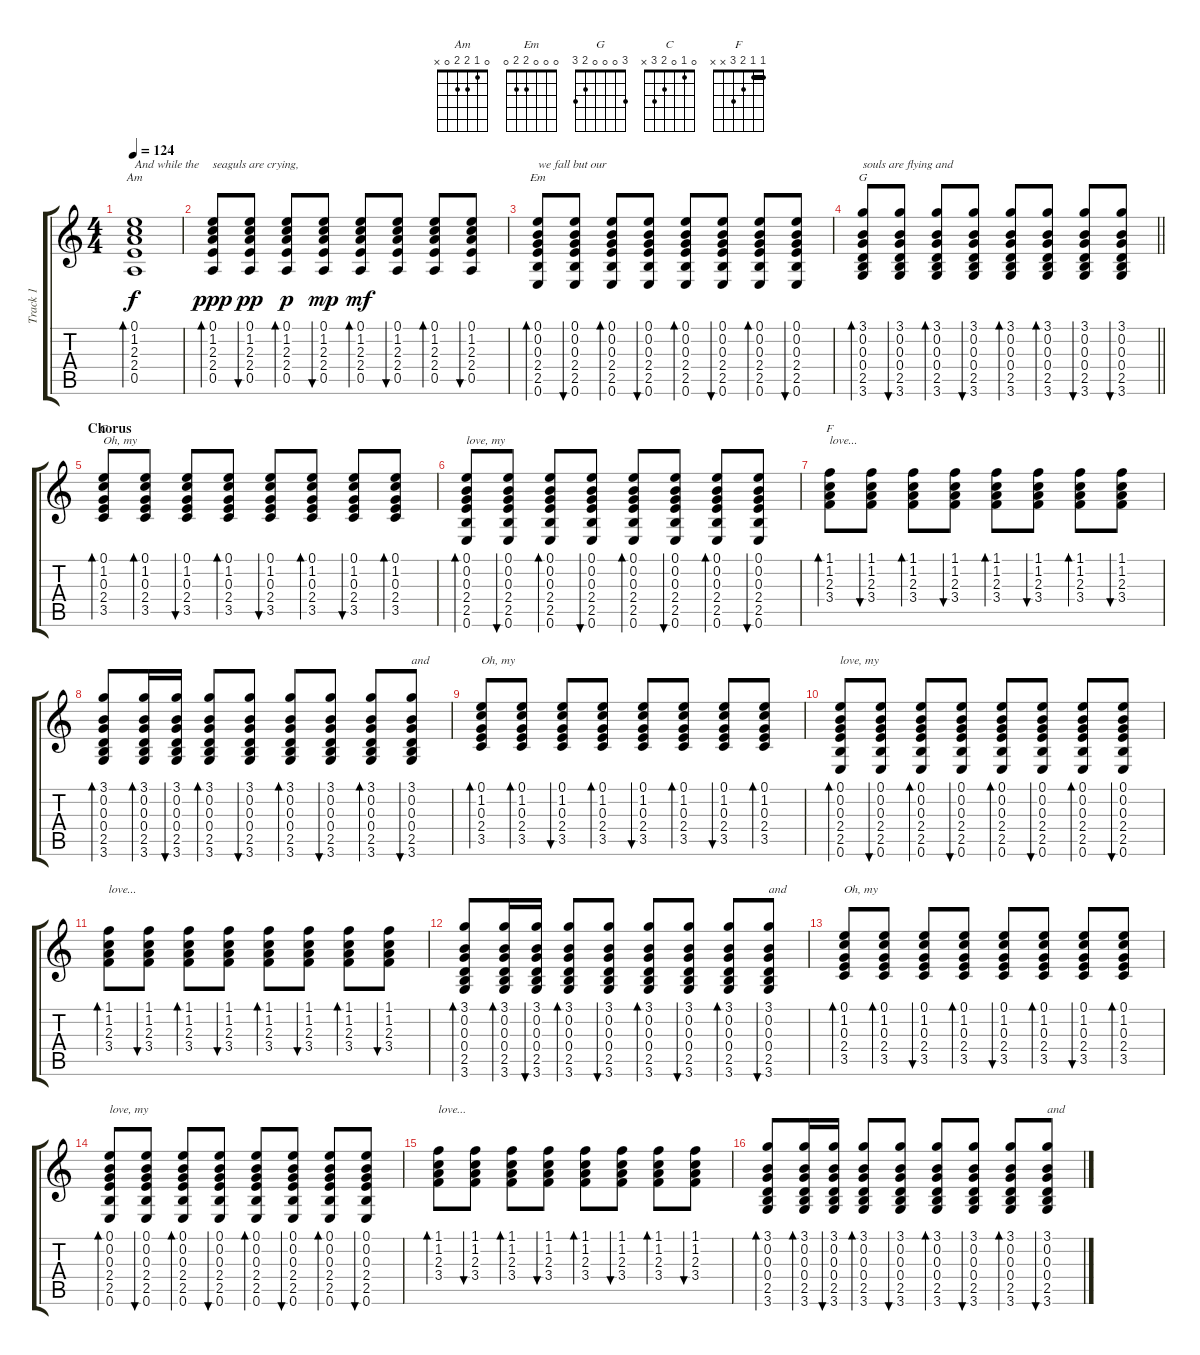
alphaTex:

\track ("Track 1" "Track 1") {instrument acousticguitarsteel}
\staff {score tabs}
\tuning (E4 B3 G3 D3 A2 E2) {hide}
\chord ("Am" 0 1 2 2 0 x)
\chord ("Em" 0 0 0 2 2 0)
\chord ("G" 3 0 0 0 2 3)
\chord ("C" 0 1 0 2 3 x)
\chord ("F" 1 1 2 3 x x) {barre 1}
\ts (4 4)
\tempo 124
\clef g2
\ks c
(0.1 1.2 2.3 2.4 0.5).1{bd 60 ch "Am" txt "And while the" dy f} |
(0.1 1.2 2.3 2.4 0.5).8{bd 60 txt "seaguls are crying," dy ppp} (0.1 1.2 2.3 2.4 0.5).8{bu 60 dy pp} (0.1 1.2 2.3 2.4 0.5).8{bd 60 dy p} (0.1 1.2 2.3 2.4 0.5).8{bu 60 dy mp} (0.1 1.2 2.3 2.4 0.5).8{bd 60 dy mf} (0.1 1.2 2.3 2.4 0.5).8{bu 60} (0.1 1.2 2.3 2.4 0.5).8{bd 60} (0.1 1.2 2.3 2.4 0.5).8{bu 60} |
(0.1 0.2 0.3 2.4 2.5 0.6).8{bd 60 ch "Em" txt "we fall but our"} (0.1 0.2 0.3 2.4 2.5 0.6).8{bu 60} (0.1 0.2 0.3 2.4 2.5 0.6).8{bd 60} (0.1 0.2 0.3 2.4 2.5 0.6).8{bu 60} (0.1 0.2 0.3 2.4 2.5 0.6).8{bd 60} (0.1 0.2 0.3 2.4 2.5 0.6).8{bu 60} (0.1 0.2 0.3 2.4 2.5 0.6).8{bd 60} (0.1 0.2 0.3 2.4 2.5 0.6).8{bu 60} |
\barLineRight lightlight
(3.1 0.2 0.3 0.4 2.5 3.6).8{bd 60 ch "G" txt "souls are flying and"} (3.1 0.2 0.3 0.4 2.5 3.6).8{bu 60} (3.1 0.2 0.3 0.4 2.5 3.6).8{bd 60} (3.1 0.2 0.3 0.4 2.5 3.6).8{bu 60} (3.1 0.2 0.3 0.4 2.5 3.6).8{bd 60} (3.1 0.2 0.3 0.4 2.5 3.6).8{bd 60} (3.1 0.2 0.3 0.4 2.5 3.6).8{bu 60} (3.1 0.2 0.3 0.4 2.5 3.6).8{bu 60} |
\section ("" "Chorus")
(0.1 1.2 0.3 2.4 3.5).8{bd 60 ch "C" txt "Oh, my"} (0.1 1.2 0.3 2.4 3.5).8{bd 60} (0.1 1.2 0.3 2.4 3.5).8{bu 60} (0.1 1.2 0.3 2.4 3.5).8{bd 60} (0.1 1.2 0.3 2.4 3.5).8{bu 60} (0.1 1.2 0.3 2.4 3.5).8{bd 60} (0.1 1.2 0.3 2.4 3.5).8{bu 60} (0.1 1.2 0.3 2.4 3.5).8{bd 60} |
(0.1 0.2 0.3 2.4 2.5 0.6).8{bd 60 txt "love, my"} (0.1 0.2 0.3 2.4 2.5 0.6).8{bu 60} (0.1 0.2 0.3 2.4 2.5 0.6).8{bd 60} (0.1 0.2 0.3 2.4 2.5 0.6).8{bu 60} (0.1 0.2 0.3 2.4 2.5 0.6).8{bd 60} (0.1 0.2 0.3 2.4 2.5 0.6).8{bu 60} (0.1 0.2 0.3 2.4 2.5 0.6).8{bd 60} (0.1 0.2 0.3 2.4 2.5 0.6).8{bu 60} |
(1.1 1.2 2.3 3.4).8{bd 60 ch "F" txt "love..."} (1.1 1.2 2.3 3.4).8{bu 60} (1.1 1.2 2.3 3.4).8{bd 60} (1.1 1.2 2.3 3.4).8{bu 60} (1.1 1.2 2.3 3.4).8{bd 60} (1.1 1.2 2.3 3.4).8{bu 60} (1.1 1.2 2.3 3.4).8{bd 60} (1.1 1.2 2.3 3.4).8{bu 60} |
(3.1 0.2 0.3 0.4 2.5 3.6).8{bd 60} (3.1 0.2 0.3 0.4 2.5 3.6).16{bd 60} (3.1 0.2 0.3 0.4 2.5 3.6).16{bu 60} (3.1 0.2 0.3 0.4 2.5 3.6).8{bd 60} (3.1 0.2 0.3 0.4 2.5 3.6).8{bu 60} (3.1 0.2 0.3 0.4 2.5 3.6).8{bd 60} (3.1 0.2 0.3 0.4 2.5 3.6).8{bu 60} (3.1 0.2 0.3 0.4 2.5 3.6).8{bd 60} (3.1 0.2 0.3 0.4 2.5 3.6).8{bu 60 txt "and"} |
(0.1 1.2 0.3 2.4 3.5).8{bd 60 txt "Oh, my"} (0.1 1.2 0.3 2.4 3.5).8{bd 60} (0.1 1.2 0.3 2.4 3.5).8{bu 60} (0.1 1.2 0.3 2.4 3.5).8{bd 60} (0.1 1.2 0.3 2.4 3.5).8{bu 60} (0.1 1.2 0.3 2.4 3.5).8{bd 60} (0.1 1.2 0.3 2.4 3.5).8{bu 60} (0.1 1.2 0.3 2.4 3.5).8{bd 60} |
(0.1 0.2 0.3 2.4 2.5 0.6).8{bd 60 txt "love, my"} (0.1 0.2 0.3 2.4 2.5 0.6).8{bu 60} (0.1 0.2 0.3 2.4 2.5 0.6).8{bd 60} (0.1 0.2 0.3 2.4 2.5 0.6).8{bu 60} (0.1 0.2 0.3 2.4 2.5 0.6).8{bd 60} (0.1 0.2 0.3 2.4 2.5 0.6).8{bu 60} (0.1 0.2 0.3 2.4 2.5 0.6).8{bd 60} (0.1 0.2 0.3 2.4 2.5 0.6).8{bu 60} |
(1.1 1.2 2.3 3.4).8{bd 60 txt "love..."} (1.1 1.2 2.3 3.4).8{bu 60} (1.1 1.2 2.3 3.4).8{bd 60} (1.1 1.2 2.3 3.4).8{bu 60} (1.1 1.2 2.3 3.4).8{bd 60} (1.1 1.2 2.3 3.4).8{bu 60} (1.1 1.2 2.3 3.4).8{bd 60} (1.1 1.2 2.3 3.4).8{bu 60} |
(3.1 0.2 0.3 0.4 2.5 3.6).8{bd 60} (3.1 0.2 0.3 0.4 2.5 3.6).16{bd 60} (3.1 0.2 0.3 0.4 2.5 3.6).16{bu 60} (3.1 0.2 0.3 0.4 2.5 3.6).8{bd 60} (3.1 0.2 0.3 0.4 2.5 3.6).8{bu 60} (3.1 0.2 0.3 0.4 2.5 3.6).8{bd 60} (3.1 0.2 0.3 0.4 2.5 3.6).8{bu 60} (3.1 0.2 0.3 0.4 2.5 3.6).8{bd 60} (3.1 0.2 0.3 0.4 2.5 3.6).8{bu 60 txt "and"} |
(0.1 1.2 0.3 2.4 3.5).8{bd 60 txt "Oh, my"} (0.1 1.2 0.3 2.4 3.5).8{bd 60} (0.1 1.2 0.3 2.4 3.5).8{bu 60} (0.1 1.2 0.3 2.4 3.5).8{bd 60} (0.1 1.2 0.3 2.4 3.5).8{bu 60} (0.1 1.2 0.3 2.4 3.5).8{bd 60} (0.1 1.2 0.3 2.4 3.5).8{bu 60} (0.1 1.2 0.3 2.4 3.5).8{bd 60} |
(0.1 0.2 0.3 2.4 2.5 0.6).8{bd 60 txt "love, my"} (0.1 0.2 0.3 2.4 2.5 0.6).8{bu 60} (0.1 0.2 0.3 2.4 2.5 0.6).8{bd 60} (0.1 0.2 0.3 2.4 2.5 0.6).8{bu 60} (0.1 0.2 0.3 2.4 2.5 0.6).8{bd 60} (0.1 0.2 0.3 2.4 2.5 0.6).8{bu 60} (0.1 0.2 0.3 2.4 2.5 0.6).8{bd 60} (0.1 0.2 0.3 2.4 2.5 0.6).8{bu 60} |
(1.1 1.2 2.3 3.4).8{bd 60 txt "love..."} (1.1 1.2 2.3 3.4).8{bu 60} (1.1 1.2 2.3 3.4).8{bd 60} (1.1 1.2 2.3 3.4).8{bu 60} (1.1 1.2 2.3 3.4).8{bd 60} (1.1 1.2 2.3 3.4).8{bu 60} (1.1 1.2 2.3 3.4).8{bd 60} (1.1 1.2 2.3 3.4).8{bu 60} |
(3.1 0.2 0.3 0.4 2.5 3.6).8{bd 60} (3.1 0.2 0.3 0.4 2.5 3.6).16{bd 60} (3.1 0.2 0.3 0.4 2.5 3.6).16{bu 60} (3.1 0.2 0.3 0.4 2.5 3.6).8{bd 60} (3.1 0.2 0.3 0.4 2.5 3.6).8{bu 60} (3.1 0.2 0.3 0.4 2.5 3.6).8{bd 60} (3.1 0.2 0.3 0.4 2.5 3.6).8{bu 60} (3.1 0.2 0.3 0.4 2.5 3.6).8{bd 60} (3.1 0.2 0.3 0.4 2.5 3.6).8{bu 60 txt "and"}
